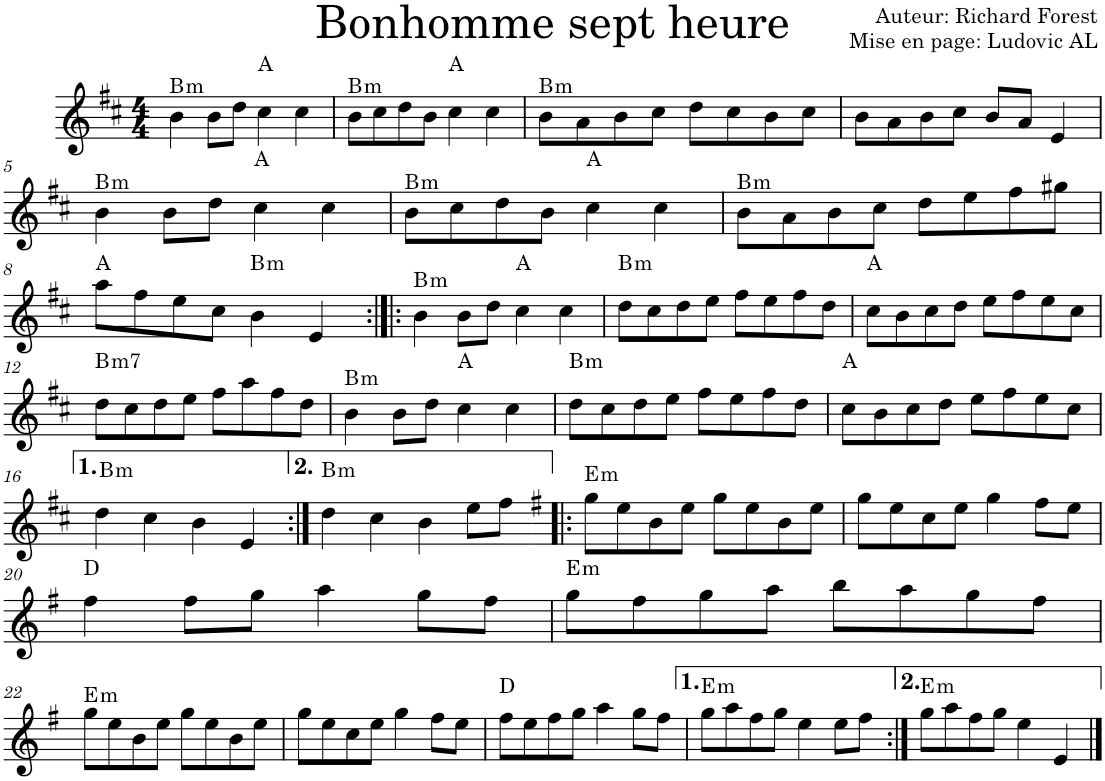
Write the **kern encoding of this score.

**kern	**harte
*part1	*part1
*staff1	*
*I"Violon	*
*I'Vln.	*
*clefG2	*
*k[f#c#]	*
*M4/4	*
=1	=1
!	!LO:H:kt=m
4b\	B:min
8b\L	.
8dd\J	.
4cc#\	A:maj
4cc#\	.
=2	=2
!	!LO:H:kt=m
8b\L	B:min
8cc#\	.
8dd\	.
8b\J	.
4cc#\	A:maj
4cc#\	.
=3	=3
!	!LO:H:kt=m
8b\L	B:min
8a\	.
8b\	.
8cc#\J	.
8dd\L	.
8cc#\	.
8b\	.
8cc#\J	.
=4	=4
8b\L	.
8a\	.
8b\	.
8cc#\J	.
8b/L	.
8a/J	.
4e/	.
!!LO:LB:g=z
=5	=5
!	!LO:H:kt=m
4b\	B:min
8b\L	.
8dd\J	.
4cc#\	A:maj
4cc#\	.
=6	=6
!	!LO:H:kt=m
8b\L	B:min
8cc#\	.
8dd\	.
8b\J	.
4cc#\	A:maj
4cc#\	.
=7	=7
!	!LO:H:kt=m
8b\L	B:min
8a\	.
8b\	.
8cc#\J	.
8dd\L	.
8ee\	.
8ff#\	.
8gg#X\J	.
!!LO:LB:g=z
=8	=8
8aa\L	A:maj
8ff#\	.
8ee\	.
8cc#\J	.
!	!LO:H:kt=m
4b\	B:min
4e/	.
=9:|!|:	=9:|!|:
!	!LO:H:kt=m
4b\	B:min
8b\L	.
8dd\J	.
4cc#\	A:maj
4cc#\	.
=10	=10
!	!LO:H:kt=m
8dd\L	B:min
8cc#\	.
8dd\	.
8ee\J	.
8ff#\L	.
8ee\	.
8ff#\	.
8dd\J	.
=11	=11
8cc#\L	A:maj
8b\	.
8cc#\	.
8dd\J	.
8ee\L	.
8ff#\	.
8ee\	.
8cc#\J	.
!!LO:LB:g=z
=12	=12
!	!LO:H:kt=m7
8dd\L	B:min7
8cc#\	.
8dd\	.
8ee\J	.
8ff#\L	.
8aa\	.
8ff#\	.
8dd\J	.
=13	=13
!	!LO:H:kt=m
4b\	B:min
8b\L	.
8dd\J	.
4cc#\	A:maj
4cc#\	.
=14	=14
!	!LO:H:kt=m
8dd\L	B:min
8cc#\	.
8dd\	.
8ee\J	.
8ff#\L	.
8ee\	.
8ff#\	.
8dd\J	.
=15	=15
8cc#\L	A:maj
8b\	.
8cc#\	.
8dd\J	.
8ee\L	.
8ff#\	.
8ee\	.
8cc#\J	.
!!LO:LB:g=z
=16	=16
!	!LO:H:kt=m
4dd\	B:min
4cc#\	.
4b\	.
4e/	.
=17:|!	=17:|!
!	!LO:H:kt=m
4dd\	B:min
4cc#\	.
4b\	.
8ee\L	.
8ff#\J	.
=18!|:	=18!|:
*k[f#]	*
!	!LO:H:kt=m
8gg\L	E:min
8ee\	.
8b\	.
8ee\J	.
8gg\L	.
8ee\	.
8b\	.
8ee\J	.
=19	=19
8gg\L	.
8ee\	.
8cc\	.
8ee\J	.
4gg\	.
8ff#\L	.
8ee\J	.
!!LO:LB:g=z
=20	=20
4ff#\	D:maj
8ff#\L	.
8gg\J	.
4aa\	.
8gg\L	.
8ff#\J	.
=21	=21
!	!LO:H:kt=m
8gg\L	E:min
8ff#\	.
8gg\	.
8aa\J	.
8bb\L	.
8aa\	.
8gg\	.
8ff#\J	.
!!LO:LB:g=z
=22	=22
!	!LO:H:kt=m
8gg\L	E:min
8ee\	.
8b\	.
8ee\J	.
8gg\L	.
8ee\	.
8b\	.
8ee\J	.
=23	=23
8gg\L	.
8ee\	.
8cc\	.
8ee\J	.
4gg\	.
8ff#\L	.
8ee\J	.
=24	=24
8ff#\L	D:maj
8ee\	.
8ff#\	.
8gg\J	.
4aa\	.
8gg\L	.
8ff#\J	.
=25	=25
!	!LO:H:kt=m
8gg\L	E:min
8aa\	.
8ff#\	.
8gg\J	.
4ee\	.
8ee\L	.
8ff#\J	.
=26:|!	=26:|!
!	!LO:H:kt=m
8gg\L	E:min
8aa\	.
8ff#\	.
8gg\J	.
4ee\	.
4e/	.
==	==
*-	*-
